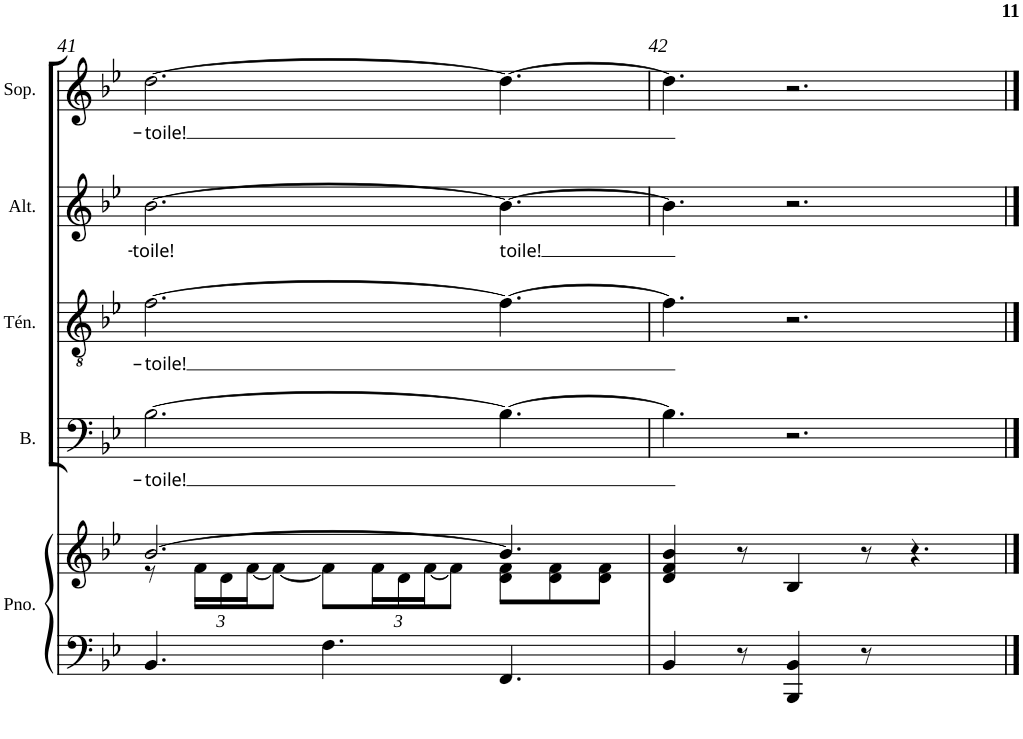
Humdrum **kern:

**kern	**kern	**kern	**text	**kern	**text	**kern	**text	**kern	**text
*part5	*part5	*part4	*part4	*part3	*part3	*part2	*part2	*part1	*part1
*staff6	*staff5	*staff4	*staff4	*staff3	*staff3	*staff2	*staff2	*staff1	*staff1
*I"Piano	*	*I"Basse	*	*I"Ténor	*	*I"Alto	*	*I"Soprano	*
*I'Pno.	*	*I'B.	*	*I'Tén.	*	*I'Alt.	*	*I'Sop.	*
!!LO:PB:g=z
*clefF4	*clefG2	*clefF4	*	*clefGv2	*	*clefG2	*	*clefG2	*
*k[b-e-]	*k[b-e-]	*k[b-e-]	*	*k[b-e-]	*	*k[b-e-]	*	*k[b-e-]	*
*B-:	*B-:	*B-:	*	*B-:	*	*B-:	*	*B-:	*
*M9/8	*M9/8	*M9/8	*	*M9/8	*	*M9/8	*	*M9/8	*
=41	=41	=41	=41	=41	=41	=41	=41	=41	=41
*	*^	*	*	*	*	*	*	*	*
!	!	!	!	!LO:LY:b	!	!LO:LY:b	!	!LO:LY:b	!	!LO:LY:b
4.BB-/	[>2.b-/	8r	[2.B-\	-toile!	[2.f\	-toile!	[2.b-\	-toile!	[2.dd\	-toile!
*	*	*Xbrackettup	*	*	*	*	*	*	*	*
.	.	24f\LL	.	.	.	.	.	.	.	.
.	.	24d\	.	.	.	.	.	.	.	.
.	.	[<24f\J	.	.	.	.	.	.	.	.
.	.	8f\J_	.	.	.	.	.	.	.	.
4.F\	.	8f\L]	.	.	.	.	.	.	.	.
.	.	24f\L	.	.	.	.	.	.	.	.
.	.	24d\	.	.	.	.	.	.	.	.
.	.	[<24f\J	.	.	.	.	.	.	.	.
.	.	8f\J]	.	.	.	.	.	.	.	.
!	!	!	!	!	!	!	!	!LO:LY:b	!	!
4.FF/	4.b-/]	8d\ 8f\L	4.B-\_	.	4.f\_	.	4.b-\_	toile!	4.dd\_	.
.	.	8d\ 8f\	.	.	.	.	.	.	.	.
.	.	8d\ 8f\J	.	.	.	.	.	.	.	.
*	*v	*v	*	*	*	*	*	*	*	*
=42	=42	=42	=42	=42	=42	=42	=42	=42	=42
4BB-/	4d/ 4f/ 4b-/	4.B-\]	.	4.f\]	.	4.b-\]	.	4.dd\]	.
8r	8r	.	.	.	.	.	.	.	.
4BBB-/ 4BB-/	4B-/	2.r	.	2.r	.	2.r	.	2.r	.
8r	8r	.	.	.	.	.	.	.	.
4.ryy	4.r	.	.	.	.	.	.	.	.
==	==	==	==	==	==	==	==	==	==
*-	*-	*-	*-	*-	*-	*-	*-	*-	*-
